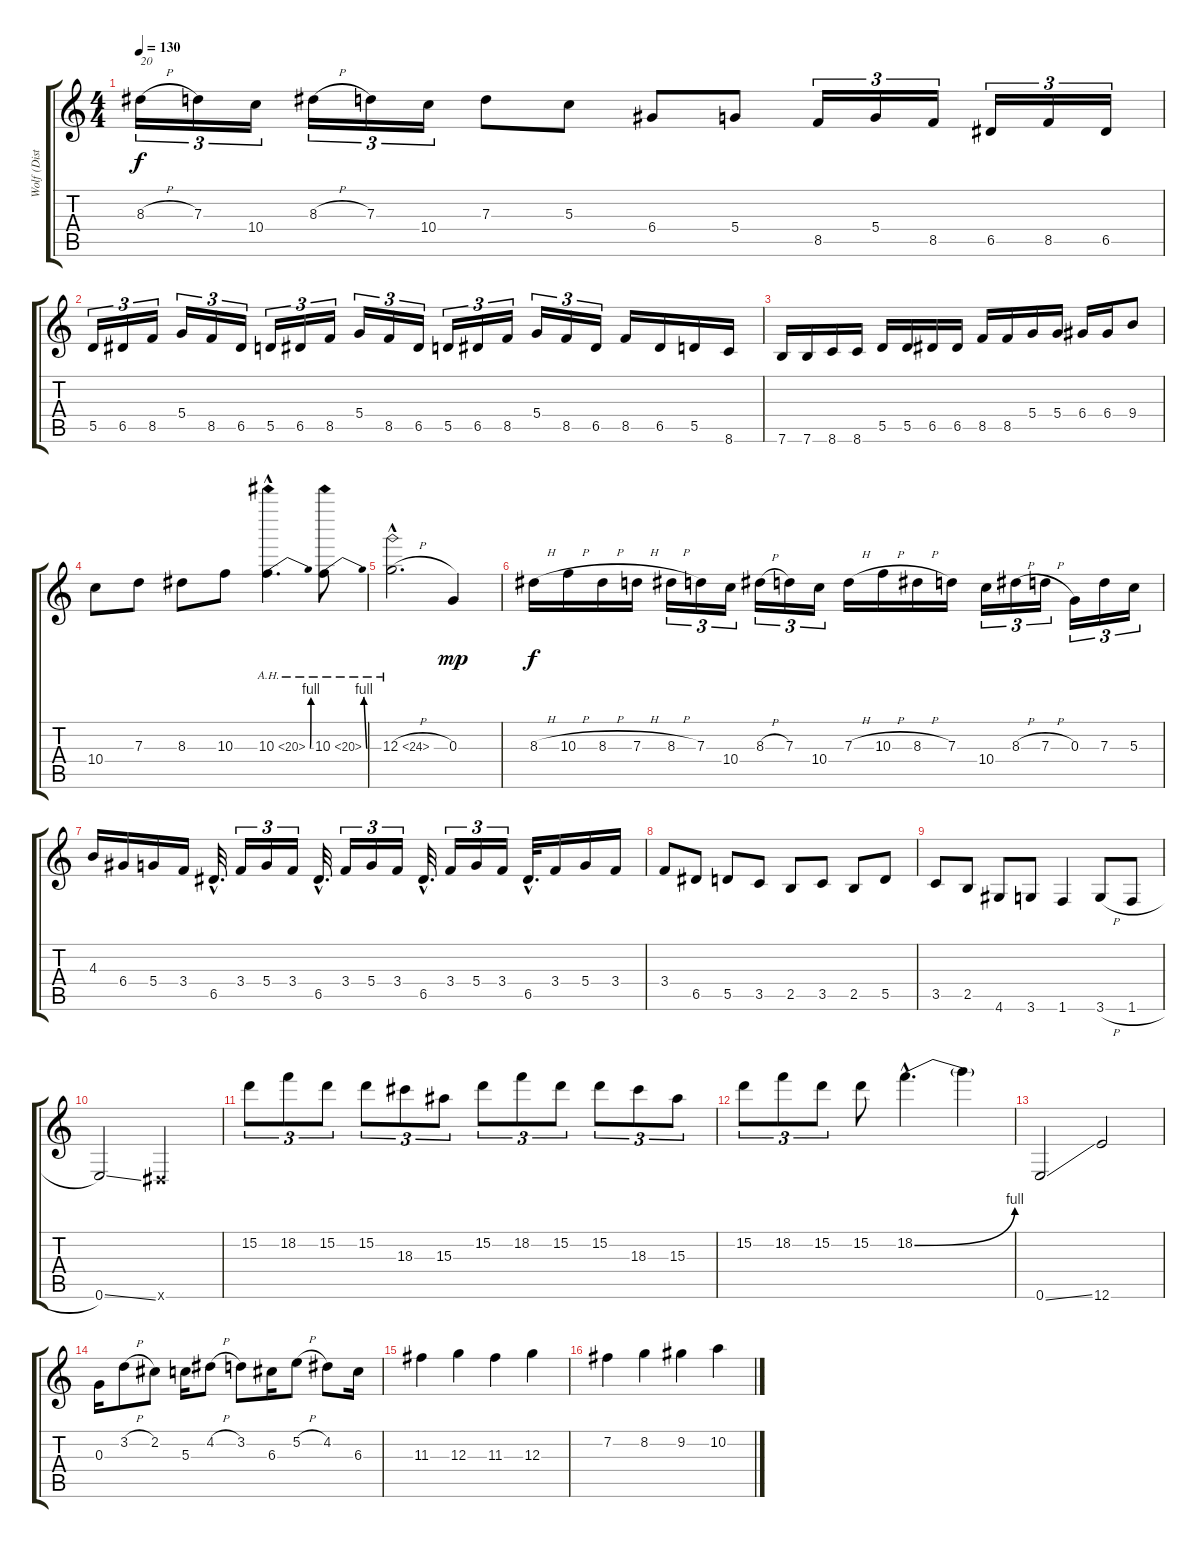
\track ("Wolf (Distortion Guitar)" "Wolf (Dist") {instrument distortionguitar}
\staff {score tabs}
\tuning (E4 B3 G3 D3 A2 E2) {hide}
\ts (4 4)
\tempo 130
\clef g2
\ks c
8.3{h}.16{tu (3 2) txt "20" dy f} 7.3.16{tu (3 2)} 10.4.16{tu (3 2)} 8.3{h}.16{tu (3 2)} 7.3.16{tu (3 2)} 10.4.16{tu (3 2)} 7.3.8 5.3.8 6.4.8 5.4.8 8.5.16{tu (3 2)} 5.4.16{tu (3 2)} 8.5.16{tu (3 2)} 6.5.16{tu (3 2)} 8.5.16{tu (3 2)} 6.5.16{tu (3 2)} |
5.5.16{tu (3 2)} 6.5.16{tu (3 2)} 8.5.16{tu (3 2)} 5.4.16{tu (3 2)} 8.5.16{tu (3 2)} 6.5.16{tu (3 2)} 5.5.16{tu (3 2)} 6.5.16{tu (3 2)} 8.5.16{tu (3 2)} 5.4.16{tu (3 2)} 8.5.16{tu (3 2)} 6.5.16{tu (3 2)} 5.5.16{tu (3 2)} 6.5.16{tu (3 2)} 8.5.16{tu (3 2)} 5.4.16{tu (3 2)} 8.5.16{tu (3 2)} 6.5.16{tu (3 2)} 8.5.16 6.5.16 5.5.16 8.6.16 |
7.6.16 7.6.16 8.6.16 8.6.16 5.5.16 5.5.16 6.5.16 6.5.16 8.5.16 8.5.16 5.4.16 5.4.16 6.4.16 6.4.16 9.4.8 |
10.4.8 7.3.8 8.3.8 10.3.8 10.3{be (bend 0 0 60 4) ah 10 hac}.4{d} 10.3{be (bend 0 0 60 4) ah 10}.8 |
12.3{ah 12 h hac}.2{d} 0.3.4{dy mp} |
8.3{h}.16{dy f} 10.3{h}.16 8.3{h}.16 7.3{h}.16 8.3{h}.16{tu (3 2)} 7.3.16{tu (3 2)} 10.4.16{tu (3 2)} 8.3{h}.16{tu (3 2)} 7.3.16{tu (3 2)} 10.4.16{tu (3 2)} 7.3{h}.16 10.3{h}.16 8.3{h}.16 7.3.16 10.4.16{tu (3 2)} 8.3{h}.16{tu (3 2)} 7.3{h}.16{tu (3 2)} 0.3.16{tu (3 2)} 7.3.16{tu (3 2)} 5.3.16{tu (3 2)} |
4.3.16 6.4.16 5.4.16 3.4.16 6.5{hac}.32{d} 3.4.16{tu (3 2)} 5.4.16{tu (3 2)} 3.4.16{tu (3 2)} 6.5{hac}.32{d} 3.4.16{tu (3 2)} 5.4.16{tu (3 2)} 3.4.16{tu (3 2)} 6.5{hac}.32{d} 3.4.16{tu (3 2)} 5.4.16{tu (3 2)} 3.4.16{tu (3 2)} 6.5{hac}.32{d} 3.4.16 5.4.16 3.4.16 |
3.4.8 6.5.8 5.5.8 3.5.8 2.5.8 3.5.8 2.5.8 5.5.8 |
3.5.8 2.5.8 4.6.8 3.6.8 1.6.4 3.6{h}.8 1.6{h}.8 |
0.6{ss}.2 -1.6{x}.2 |
15.2.8{tu (3 2)} 18.2.8{tu (3 2)} 15.2.8{tu (3 2)} 15.2.8{tu (3 2)} 18.3.8{tu (3 2)} 15.3.8{tu (3 2)} 15.2.8{tu (3 2)} 18.2.8{tu (3 2)} 15.2.8{tu (3 2)} 15.2.8{tu (3 2)} 18.3.8{tu (3 2)} 15.3.8{tu (3 2)} |
15.2.8{tu (3 2)} 18.2.8{tu (3 2)} 15.2.8{tu (3 2)} 15.2.8 18.2{be (bend 0 0 60 4) hac}.4{d} 18.2{t}.4 |
0.6{ss}.2 12.6.2 |
0.3.16 3.2{h}.8 2.2.8 5.3.16 4.2{h}.8 3.2.8 6.3.16 5.2{h}.8 4.2.8 6.3.16 |
11.3.4 12.3.4 11.3.4 12.3.4 |
7.2.4 8.2.4 9.2.4 10.2.4
